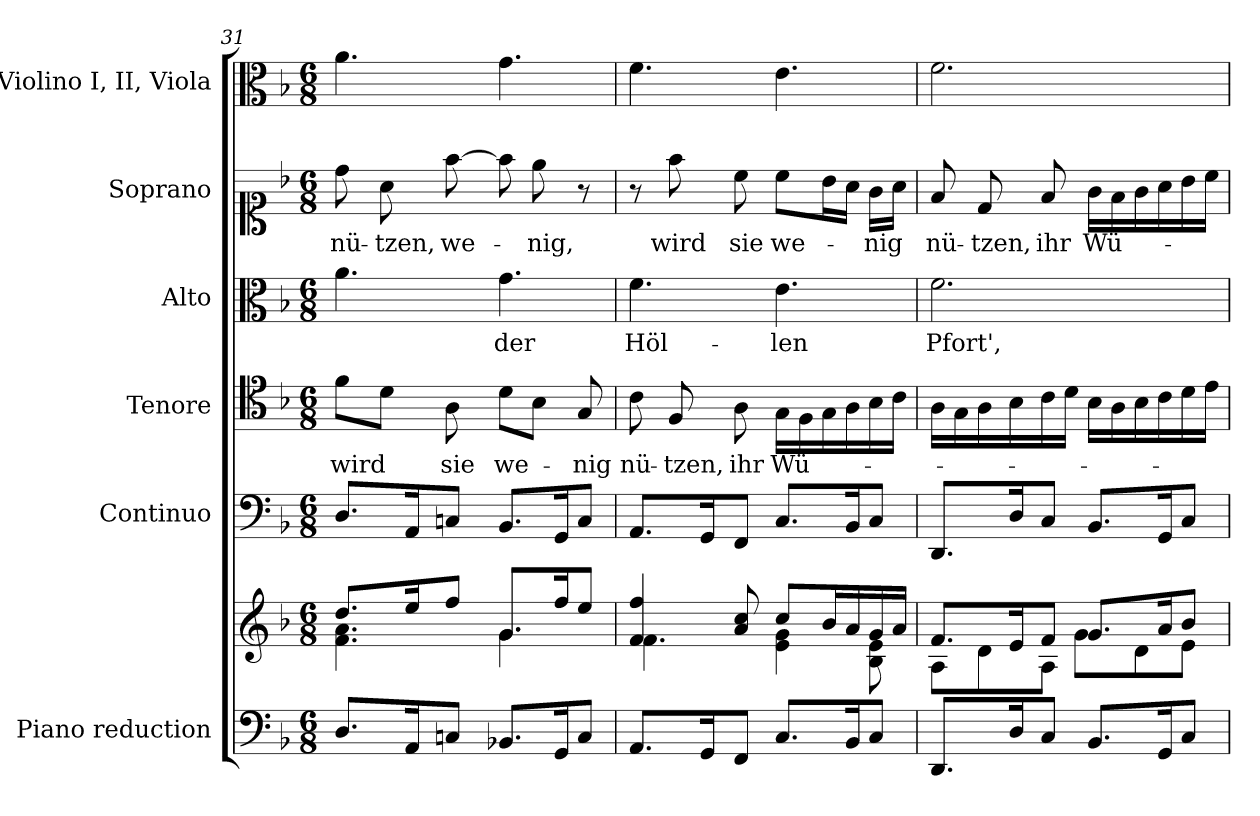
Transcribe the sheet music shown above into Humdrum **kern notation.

**kern	**kern	**kern	**kern	**text	**kern	**text	**kern	**text	**kern
*part6	*part6	*part5	*part4	*part4	*part3	*part3	*part2	*part2	*part1
*staff7	*staff6	*staff5	*staff4	*staff4	*staff3	*staff3	*staff2	*staff2	*staff1
*I"Piano reduction	*	*I"Continuo	*I"Tenore	*	*I"Alto	*	*I"Soprano	*	*I"Violino I, II, Viola
*I'Pno	*	*	*	*	*	*	*	*	*I'Vln
*clefF4	*clefG2	*clefF4	*clefC4	*	*clefC3	*	*clefC1	*	*clefC3
*k[b-]	*k[b-]	*k[b-]	*k[b-]	*	*k[b-]	*	*k[b-]	*	*k[b-]
*M6/8	*M6/8	*M6/8	*M6/8	*	*M6/8	*	*M6/8	*	*M6/8
=31	=31	=31	=31	=31	=31	=31	=31	=31	=31
*	*^	*	*	*	*	*	*	*	*
!	!	!	!	!	!LO:LY:b	!	!	!	!LO:LY:b	!
8.D/L	8.dd/L	4.f\ 4.a\	8.D/L	8f\L	wird	4.a\	.	8dd\	nü-	4.a\
!	!	!	!	!	!	!	!	!	!LO:LY:b	!
.	.	.	.	8d\J	.	.	.	8a\	-tzen,	.
16AA/K	16ee/K	.	16AA/K	.	.	.	.	.	.	.
!	!	!	!	!	!LO:LY:b	!	!	!	!LO:LY:b	!
8Cn/J	8ff/J	.	8Cn/J	8A\	sie	.	.	[8ff\	we-	.
!	!	!	!	!	!LO:LY:b	!	!LO:LY:b	!	!	!
8.BB-X/L	8.g/L	4.g\	8.BB-/L	8d\L	we-	4.g\	der	8ff\]	.	4.g\
!	!	!	!	!	!	!	!	!	!LO:LY:b	!
.	.	.	.	8B-\J	.	.	.	8ee\	-nig,	.
16GG/K	16ff/K	.	16GG/K	.	.	.	.	.	.	.
!	!	!	!	!	!LO:LY:b	!	!	!	!	!
8C/J	8ee/J	.	8C/J	8G/	-nig	.	.	8r	.	.
=32	=32	=32	=32	=32	=32	=32	=32	=32	=32	=32
!	!	!	!	!	!LO:LY:b	!	!LO:LY:b	!	!	!
8.AA/L	4f/ 4ff/	4.f\	8.AA/L	8c\	nü-	4.f\	Höl-	8r	.	4.f\
!	!	!	!	!	!LO:LY:b	!	!	!	!LO:LY:b	!
.	.	.	.	8F/	-tzen,	.	.	8ff\	wird	.
16GG/K	.	.	16GG/K	.	.	.	.	.	.	.
!	!	!	!	!	!LO:LY:b	!	!	!	!LO:LY:b	!
8FF/J	8a/ 8cc/	.	8FF/J	8A\	ihr	.	.	8cc\	sie	.
!	!	!	!	!	!LO:LY:b	!	!LO:LY:b	!	!LO:LY:b	!
8.C/L	8cc/L	4e\ 4g\	8.C/L	16G\LL	Wü-	4.e\	-len	8cc\L	we-	4.e\
.	.	.	.	16F\	.	.	.	.	.	.
.	16b-/L	.	.	16G\	.	.	.	16b-\L	.	.
16BB-/K	16a/	.	16BB-/K	16A\	.	.	.	16a\JJ	.	.
!	!	!	!	!	!	!	!	!	!LO:LY:b	!
8C/J	16g/	8B-\ 8e\	8C/J	16B-\	.	.	.	16g\LL	-nig	.
.	16a/JJ	.	.	16c\JJ	.	.	.	16a\JJ	.	.
=33	=33	=33	=33	=33	=33	=33	=33	=33	=33	=33
!	!	!	!	!	!	!	!LO:LY:b	!	!LO:LY:b	!
8.DD/L	8.f/L	8A\L	8.DD/L	16A\LL	.	2.f\	Pfort',	8f/	nü-	2.f\
.	.	.	.	16G\	.	.	.	.	.	.
!	!	!	!	!	!	!	!	!	!LO:LY:b	!
.	.	8d\	.	16A\	.	.	.	8d/	-tzen,	.
16D/K	16e/K	.	16D/K	16B-\	.	.	.	.	.	.
!	!	!	!	!	!	!	!	!	!LO:LY:b	!
8C/J	8f/J	8A\J	8C/J	16c\	.	.	.	8f/	ihr	.
.	.	.	.	16d\JJ	.	.	.	.	.	.
!	!	!	!	!	!	!	!	!	!LO:LY:b	!
8.BB-/L	8.g/L	8g\L	8.BB-/L	16B-\LL	.	.	.	16g\LL	Wü-	.
.	.	.	.	16A\	.	.	.	16f\	.	.
.	.	8d\	.	16B-\	.	.	.	16g\	.	.
16GG/K	16a/K	.	16GG/K	16c\	.	.	.	16a\	.	.
8C/J	8b-/J	8e\J	8C/J	16d\	.	.	.	16b-\	.	.
.	.	.	.	16e\JJ	.	.	.	16cc\JJ	.	.
*	*v	*v	*	*	*	*	*	*	*	*
=	=	=	=	=	=	=	=	=	=
*-	*-	*-	*-	*-	*-	*-	*-	*-	*-
